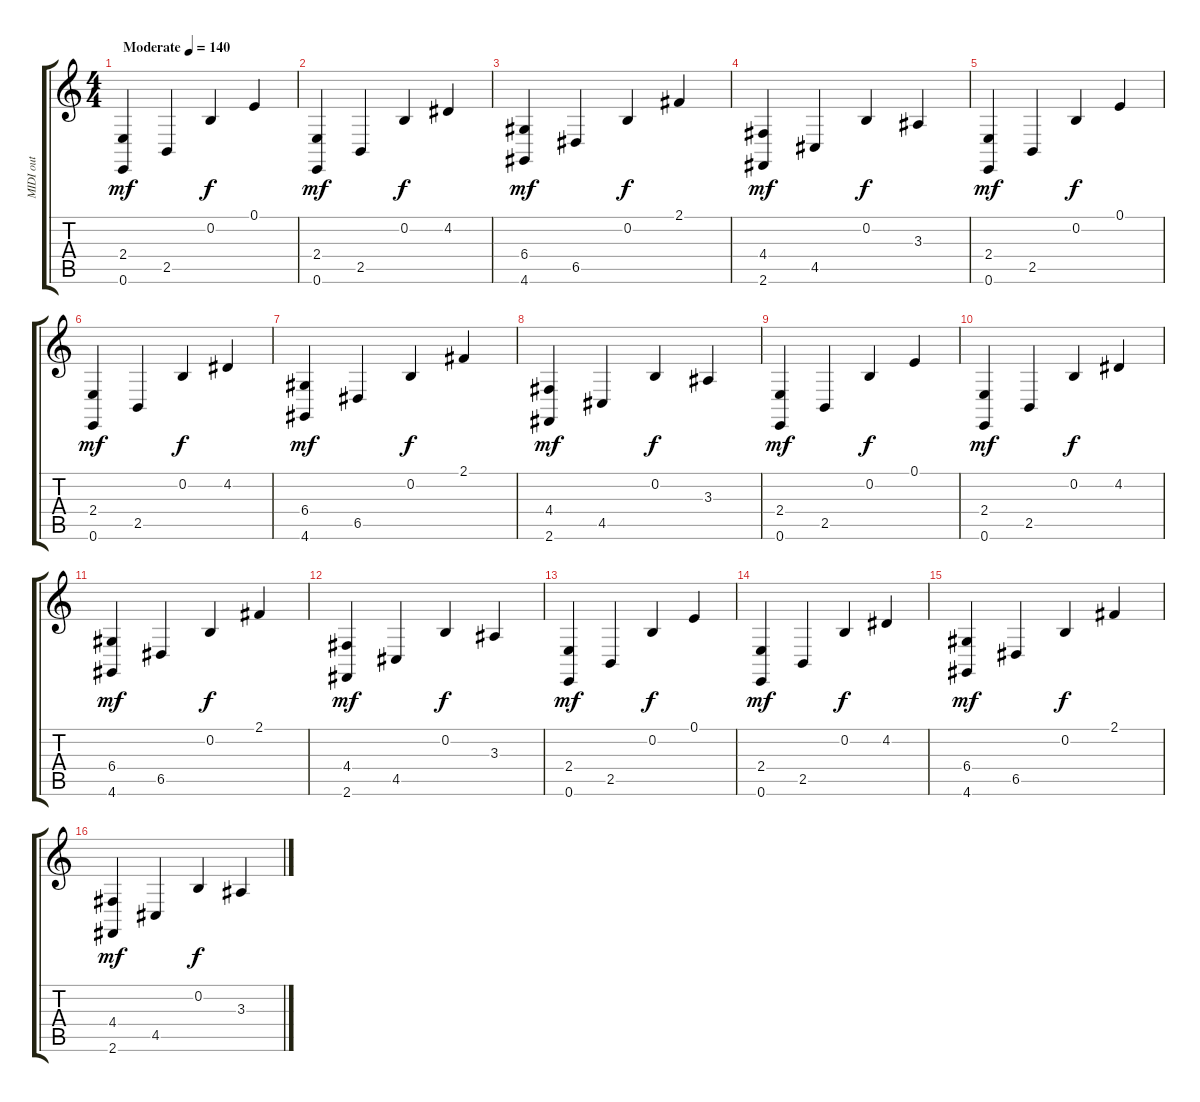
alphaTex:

\track ("MIDI out" "MIDI out") {instrument acousticgrandpiano}
\staff {score tabs}
\tuning (E4 B3 G3 D3 A2 E2) {hide}
\ts (4 4)
\tempo (140 "Moderate")
\clef g2
\ks c
(2.4 0.6).4{dy mf instrument acousticgrandpiano} 2.5.4 0.2.4{dy f} 0.1.4 |
(2.4 0.6).4{dy mf} 2.5.4 0.2.4{dy f} 4.2.4 |
(6.4 4.6).4{dy mf} 6.5.4 0.2.4{dy f} 2.1.4 |
(4.4 2.6).4{dy mf} 4.5.4 0.2.4{dy f} 3.3.4 |
(2.4 0.6).4{dy mf} 2.5.4 0.2.4{dy f} 0.1.4 |
(2.4 0.6).4{dy mf} 2.5.4 0.2.4{dy f} 4.2.4 |
(6.4 4.6).4{dy mf} 6.5.4 0.2.4{dy f} 2.1.4 |
(4.4 2.6).4{dy mf} 4.5.4 0.2.4{dy f} 3.3.4 |
(2.4 0.6).4{dy mf} 2.5.4 0.2.4{dy f} 0.1.4 |
(2.4 0.6).4{dy mf} 2.5.4 0.2.4{dy f} 4.2.4 |
(6.4 4.6).4{dy mf} 6.5.4 0.2.4{dy f} 2.1.4 |
(4.4 2.6).4{dy mf} 4.5.4 0.2.4{dy f} 3.3.4 |
(2.4 0.6).4{dy mf} 2.5.4 0.2.4{dy f} 0.1.4 |
(2.4 0.6).4{dy mf} 2.5.4 0.2.4{dy f} 4.2.4 |
(6.4 4.6).4{dy mf} 6.5.4 0.2.4{dy f} 2.1.4 |
(4.4 2.6).4{dy mf} 4.5.4 0.2.4{dy f} 3.3.4
